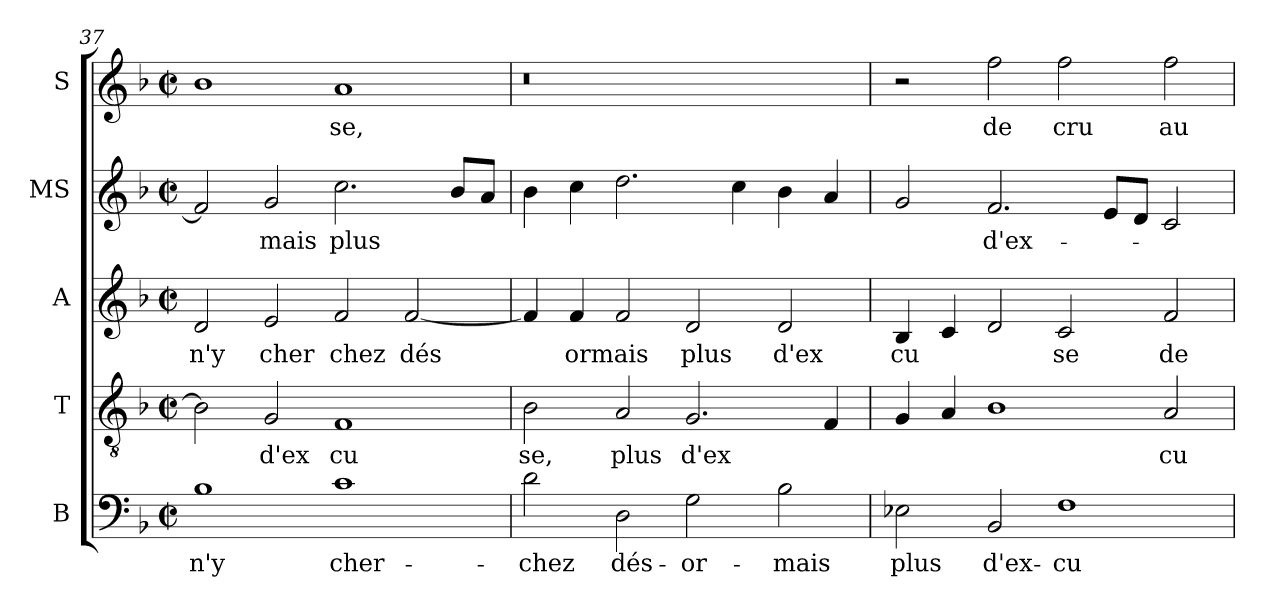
**kern	**text	**kern	**text	**kern	**text	**kern	**text	**kern	**text
*part5	*part5	*part4	*part4	*part3	*part3	*part2	*part2	*part1	*part1
*staff5	*staff5	*staff4	*staff4	*staff3	*staff3	*staff2	*staff2	*staff1	*staff1
*I"B	*	*I"T	*	*I"A	*	*I"MS	*	*I"S	*
!!LO:LB:g=z
*clefF4	*	*clefGv2	*	*clefG2	*	*clefG2	*	*clefG2	*
*k[b-]	*	*k[b-]	*	*k[b-]	*	*k[b-]	*	*k[b-]	*
*F:	*	*F:	*	*F:	*	*F:	*	*F:	*
*M2/2	*	*M2/2	*	*M2/2	*	*M2/2	*	*M2/2	*
*met(c|)	*	*met(c|)	*	*met(c|)	*	*met(c|)	*	*met(c|)	*
=37	=37	=37	=37	=37	=37	=37	=37	=37	=37
!	!LO:LY:b:cj	!	!	!	!LO:LY:b:cj	!	!	!	!
1B-	n'y	2B-\]	.	2d/	n'y	2f/]	.	1b-	.
!	!	!	!LO:LY:b:cj	!	!LO:LY:b:cj	!	!LO:LY:b:cj	!	!
.	.	2G/	d'ex	2e/	cher	2g/	-mais	.	.
!	!LO:LY:b:cj	!	!LO:LY:b:cj	!	!LO:LY:b:cj	!	!LO:LY:b	!	!LO:LY:b:cj
1c	cher-	1F	cu	2f/	chez	2.cc\	plus	1a	-se,
!	!	!	!	!	!LO:LY:b	!	!	!	!
.	.	.	.	[<2f/	dés	.	.	.	.
.	.	.	.	.	.	8b-/L	.	.	.
.	.	.	.	.	.	8a/J	.	.	.
=38	=38	=38	=38	=38	=38	=38	=38	=38	=38
!	!LO:LY:b:cj	!	!LO:LY:b:cj	!	!	!	!	!	!
2d\	-chez	2B-\	se,	4f/]	.	4b-\	.	0r	.
!	!	!	!	!	!LO:LY:b	!	!	!	!
.	.	.	.	4f/	ormais	4cc\	.	.	.
!	!LO:LY:b:cj	!	!LO:LY:b:cj	!	!	!	!	!	!
2D\	dés-	2A/	plus	2f/	.	2.dd\	.	.	.
!	!LO:LY:b:cj	!	!LO:LY:b	!	!LO:LY:b:cj	!	!	!	!
2G\	-or-	2.G/	d'ex	2d/	plus	.	.	.	.
.	.	.	.	.	.	4cc\	.	.	.
!	!LO:LY:b:cj	!	!	!	!LO:LY:b:cj	!	!	!	!
2B-\	-mais	.	.	2d/	d'ex	4b-\	.	.	.
.	.	4F/	.	.	.	4a/	.	.	.
=39	=39	=39	=39	=39	=39	=39	=39	=39	=39
!	!LO:LY:b:cj	!	!	!	!LO:LY:b:cj	!	!	!	!
2E-X\	plus	4G/	.	4B-/	cu	2g/	.	2r	.
.	.	4A/	.	4c/	.	.	.	.	.
!	!LO:LY:b:cj	!	!	!	!	!	!LO:LY:b	!	!LO:LY:b:cj
2BB-/	d'ex-	1B-	.	2d/	.	2.f/	d'ex-	2ff\	de
!	!LO:LY:b:cj	!	!	!	!LO:LY:b:cj	!	!	!	!LO:LY:b:cj
1F	-cu-	.	.	2c/	se	.	.	2ff\	cru
.	.	.	.	.	.	8e/L	.	.	.
.	.	.	.	.	.	8d/J	.	.	.
!	!	!	!LO:LY:b:cj	!	!LO:LY:b:cj	!	!	!	!LO:LY:b:cj
.	.	2A/	cu	2f/	de	2c/	.	2ff\	au
=	=	=	=	=	=	=	=	=	=
*-	*-	*-	*-	*-	*-	*-	*-	*-	*-
